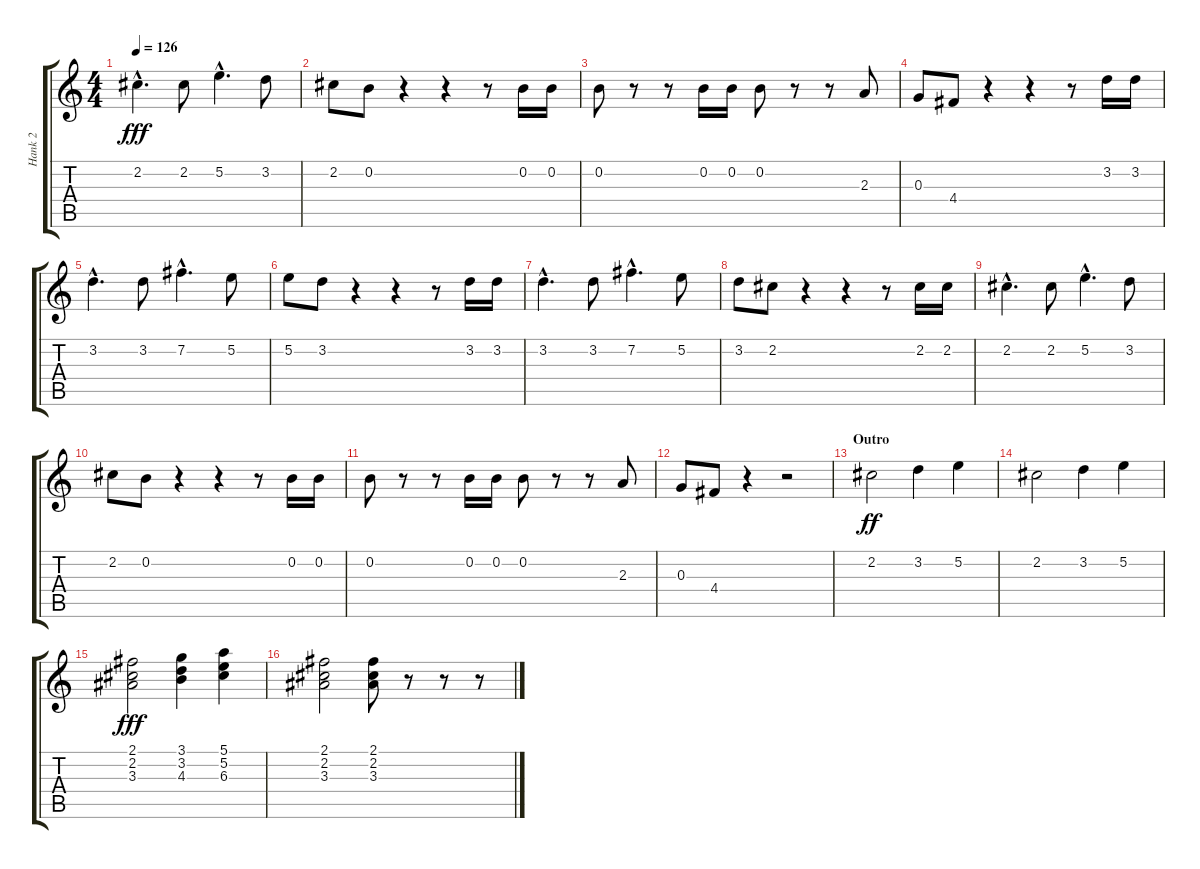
\track ("Hank 2" "Hank 2") {instrument electricguitarjazz}
\staff {score tabs}
\tuning (E4 B3 G3 D3 A2 E2) {hide}
\ts (4 4)
\tempo 126
\clef g2
\ks c
2.2{hac}.4{d dy fff} 2.2.8 5.2{hac}.4{d} 3.2.8 |
2.2.8 0.2.8 r.4 r.4 r.8 0.2.16 0.2.16 |
0.2.8 r.8 r.8 0.2.16 0.2.16 0.2.8 r.8 r.8 2.3.8 |
0.3.8 4.4.8 r.4 r.4 r.8 3.2.16 3.2.16 |
3.2{hac}.4{d} 3.2.8 7.2{hac}.4{d} 5.2.8 |
5.2.8 3.2.8 r.4 r.4 r.8 3.2.16 3.2.16 |
3.2{hac}.4{d} 3.2.8 7.2{hac}.4{d} 5.2.8 |
3.2.8 2.2.8 r.4 r.4 r.8 2.2.16 2.2.16 |
2.2{hac}.4{d} 2.2.8 5.2{hac}.4{d} 3.2.8 |
2.2.8 0.2.8 r.4 r.4 r.8 0.2.16 0.2.16 |
0.2.8 r.8 r.8 0.2.16 0.2.16 0.2.8 r.8 r.8 2.3.8 |
0.3.8 4.4.8 r.4 r.2 |
\section ("" "Outro")
2.2.2{dy ff volume 14 instrument trumpet} 3.2.4 5.2.4 |
2.2.2 3.2.4 5.2.4 |
(2.1 2.2 3.3).2{dy fff volume 15} (3.1 3.2 4.3).4 (5.1 5.2 6.3).4 |
(2.1 2.2 3.3).2{volume 16} (2.1 2.2 3.3).8 r.8 r.8 r.8
